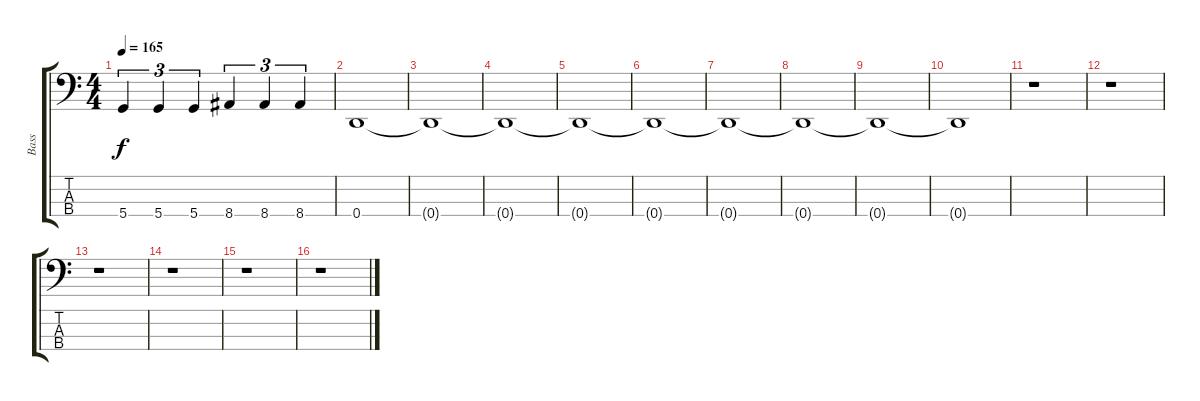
\track ("Bass" "Bass") {instrument electricbassfinger}
\staff {score tabs}
\tuning (G2 D2 A1 D1) {hide}
\ts (4 4)
\tempo 165
\clef f4
\ks c
5.4.4{tu (3 2) dy f} 5.4.4{tu (3 2)} 5.4.4{tu (3 2)} 8.4.4{tu (3 2)} 8.4.4{tu (3 2)} 8.4.4{tu (3 2)} |
0.4.1 |
0.4{t}.1 |
0.4{t}.1 |
0.4{t}.1 |
0.4{t}.1 |
0.4{t}.1 |
0.4{t}.1 |
0.4{t}.1 |
0.4{t}.1 |
r.1 |
r.1 |
r.1 |
r.1 |
r.1 |
r.1
